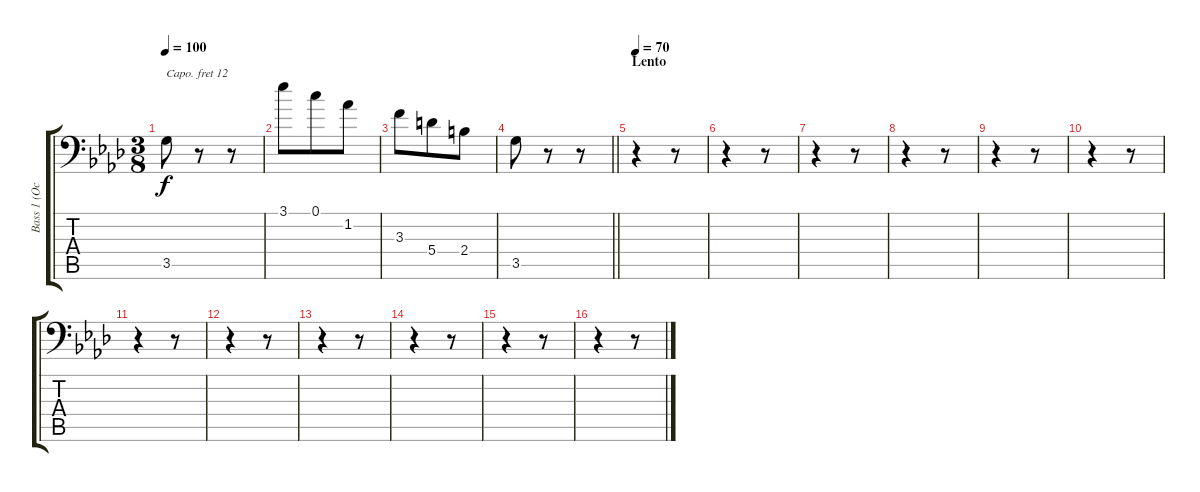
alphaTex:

\track ("Bass 1 (Octave)" "Bass 1 (Oc") {instrument electricbassfinger}
\staff {score tabs}
\capo 12
\tuning (C3 G2 D2 A1 E1 B0) {hide}
\ts (3 8)
\tempo 100
\clef f4
\ks ab
3.5.8{dy f} r.8 r.8 |
3.1.8 0.1.8 1.2.8 |
3.3.8 5.4.8 2.4.8 |
\barLineRight lightlight
3.5.8 r.8 r.8 |
\section ("" "Lento")
\tempo 70
r.4 r.8 |
r.4 r.8 |
r.4 r.8 |
r.4 r.8 |
r.4 r.8 |
r.4 r.8 |
r.4 r.8 |
r.4 r.8 |
r.4 r.8 |
r.4 r.8 |
r.4 r.8 |
r.4 r.8
